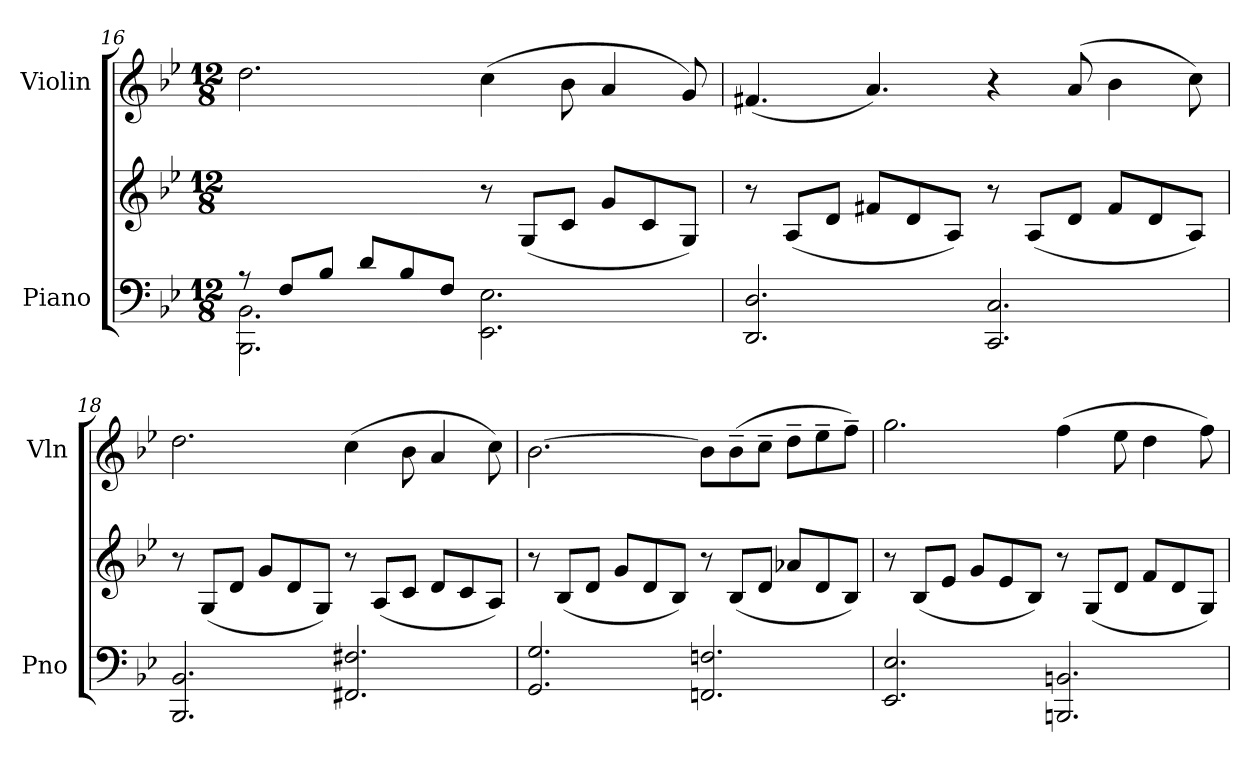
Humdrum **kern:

**kern	**kern	**kern
*part2	*part2	*part1
*staff3	*staff2	*staff1
*I"Piano	*	*I"Violin
*I'Pno	*	*I'Vln
!!LO:PB:g=z
*clefF4	*clefG2	*clefG2
*k[b-e-]	*k[b-e-]	*k[b-e-]
*M12/8	*M12/8	*M12/8
=16	=16	=16
*^	*	*
8r	2.BBB-\ 2.BB-\	8ryy	2.dd\
8F/L	.	8ryy	.
8B-/J	.	8ryy	.
8d/L	.	8ryy	.
8B-/	.	8ryy	.
8F/J	.	8ryy	.
4ryy	2.EE-\ 2.E-\	8r	(>4cc\
.	.	(<8G/L	.
2ryy	.	8c/J	8b-\
.	.	8g/L	4a/
.	.	8c/	.
.	.	8G/J)	8g/)
*v	*v	*	*
=17	=17	=17
2.DD/ 2.D/	8r	(<4.f#X/
.	(<8A/L	.
.	8d/J	.
.	8f#X/L	4.a/)
.	8d/	.
.	8A/J)	.
2.CC/ 2.C/	8r	4r
.	(<8A/L	.
.	8d/J	(>8a/
.	8f#/L	4b-\
.	8d/	.
.	8A/J)	8cc\)
=18	=18	=18
2.BBB-/ 2.BB-/	8r	2.dd\
.	(<8G/L	.
.	8d/J	.
.	8g/L	.
.	8d/	.
.	8G/J)	.
2.FF#X/ 2.F#X/	8r	(>4cc\
.	(<8A/L	.
.	8c/J	8b-\
.	8d/L	4a/
.	8c/	.
.	8A/J)	8cc\)
!!LO:LB:g=z
=19	=19	=19
2.GG/ 2.G/	8r	[2.b-\
.	(<8B-/L	.
.	8d/J	.
.	8g/L	.
.	8d/	.
.	8B-/J)	.
2.FFn/ 2.Fn/	8r	8b-\L]
.	(<8B-/L	(>8b-~\
.	8d/J	8cc~\J
.	8a-X/L	8dd~\L
.	8d/	8ee-~\
.	8B-/J)	8ff~\J)
=20	=20	=20
2.EE-/ 2.E-/	8r	2.gg\
.	(<8B-/L	.
.	8e-/J	.
.	8g/L	.
.	8e-/	.
.	8B-/J)	.
2.BBBn/ 2.BBn/	8r	(>4ff\
.	(<8G/L	.
.	8d/J	8ee-\
.	8f/L	4dd\
.	8d/	.
.	8G/J)	8ff\)
=	=	=
*-	*-	*-
